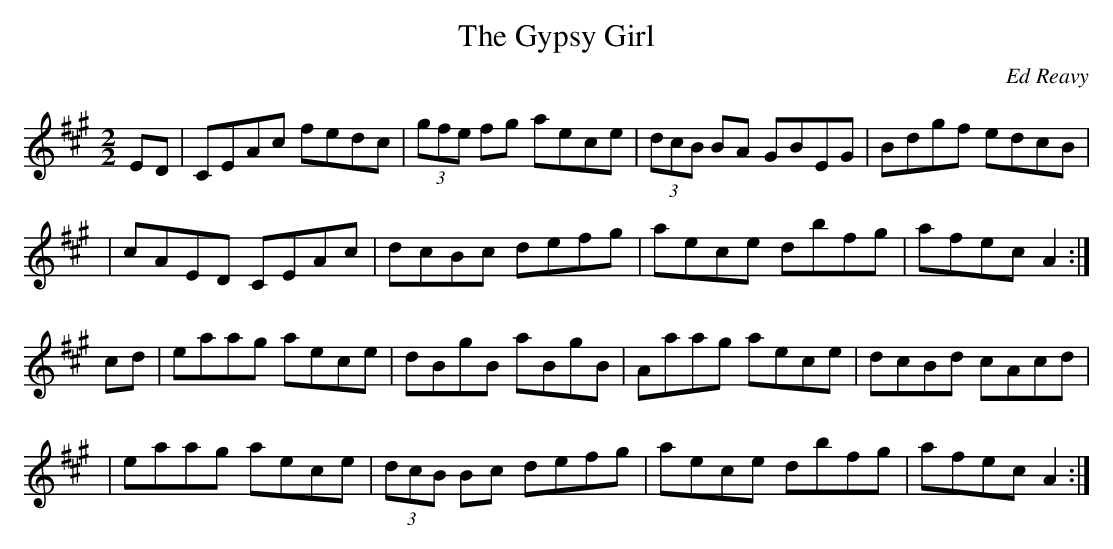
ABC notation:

X:1
T:The Gypsy Girl
M:2/2
L:1/8
C:Ed Reavy
K:A
ED \
| CEAc fedc | (3gfe fg aece | (3dcB BA GBEG | Bdgf edcB |
| cAED CEAc | dcBc defg | aece dbfg|afec A2:|
cd \
| eaag aece | dBgB aBgB | Aaag aece | dcBd cAcd |
| eaag aece | (3dcB Bc defg | aece dbfg|afec A2:|
